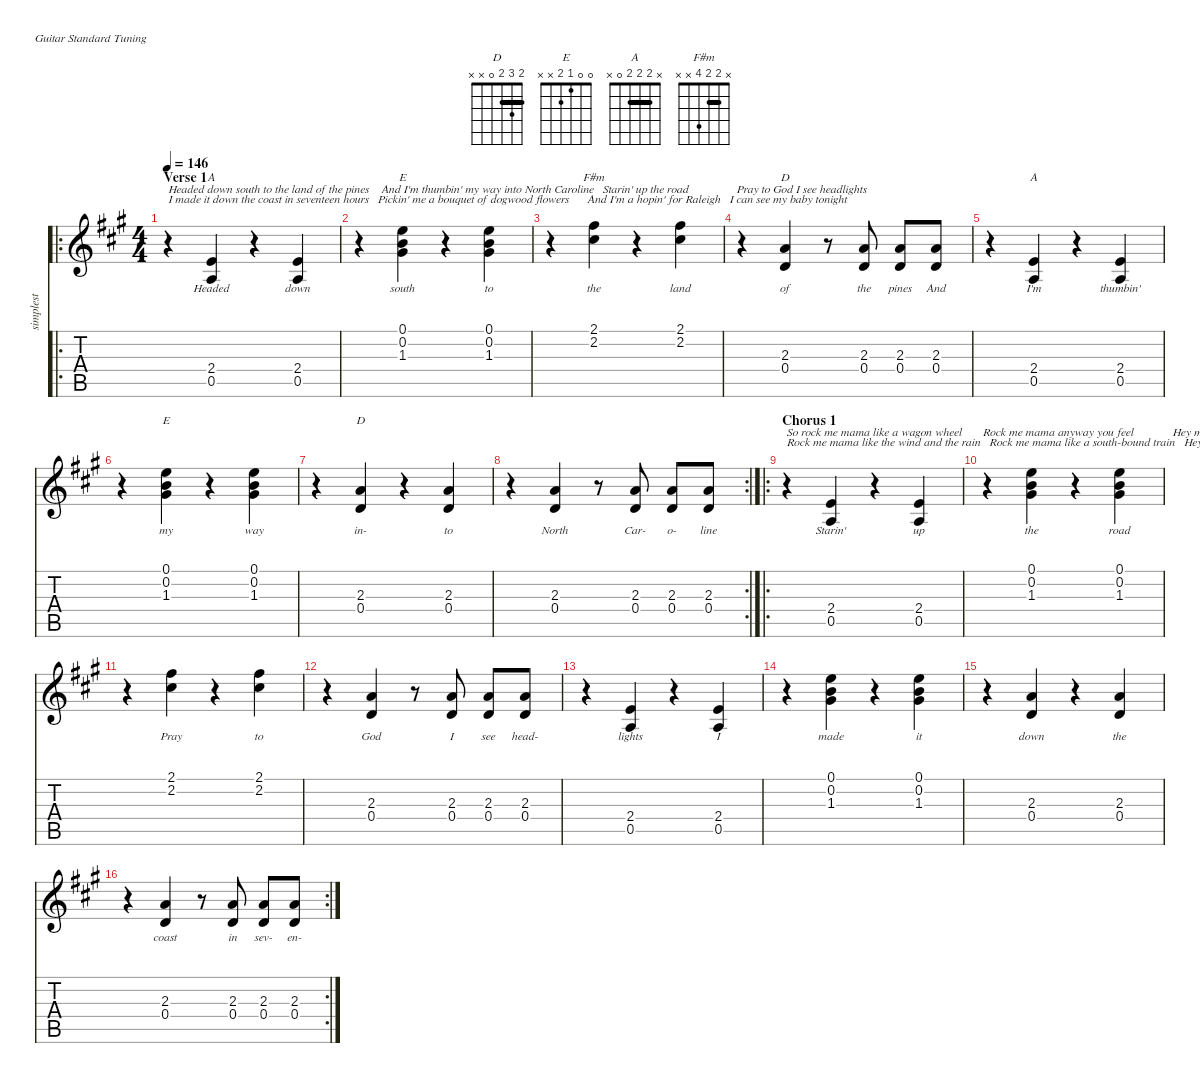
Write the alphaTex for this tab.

\defaultSystemsLayout 4
\hideDynamics
\bracketExtendMode nobrackets
\otherSystemsTrackNameOrientation horizontal
\track ("Guitar - simplest" "simplest") {defaultSystemsLayout 8 mute instrument acousticguitarsteel}
\staff {score tabs}
\tuning (E4 B3 G3 D3 A2 E2)
\chord ("D" 2 3 2 0 x x) {showfingering false barre 2}
\chord ("E" 0 0 1 2 2 0) {showfingering false}
\chord ("A" x 2 2 2 0 x) {showfingering false barre (2 2)}
\chord ("E" 0 0 1 2 x x) {showfingering false}
\chord ("F#m" x 2 2 4 x x) {showfingering false barre 2}
\ro
\ts (4 4)
\section ("" "Verse 1")
\tempo 146
\clef g2
\ks a
r.4{txt "Headed down south to the land of the pines    And I'm thumbin' my way into North Caroline   Starin' up the road                Pray to God I see headlights\nI made it down the coast in seventeen hours   Pickin' me a bouquet of dogwood flowers      And I'm a hopin' for Raleigh   I can see my baby tonight" dy f beam Down} (2.4{acc forcenatural} 0.5{acc forcenatural}).4{ch "A" lyrics (0 "Headed") lyrics (1 "") lyrics (2 "") lyrics (3 "") lyrics (4 "") beam Up} r.4{beam Up} (0.5{acc forcenatural} 2.4{acc forcenatural}).4{lyrics (0 "down") lyrics (1 "") lyrics (2 "") lyrics (3 "") lyrics (4 "") beam Up} |
r.4{beam Down} (0.1{acc forcenatural} 0.2{acc forcenatural} 1.3{acc #}).4{ch "E" lyrics (0 "south") lyrics (1 "") lyrics (2 "") lyrics (3 "") lyrics (4 "") beam Down} r.4{beam Down} (0.1{acc forcenatural} 0.2{acc forcenatural} 1.3{acc #}).4{lyrics (0 "to") lyrics (1 "") lyrics (2 "") lyrics (3 "") lyrics (4 "") beam Down} |
r.4{beam Down} (2.2{acc #} 2.1{acc #}).4{ch "F#m" lyrics (0 "the") lyrics (1 "") lyrics (2 "") lyrics (3 "") lyrics (4 "") beam Down} r.4{beam Down} (2.2{acc #} 2.1{acc #}).4{lyrics (0 "land") lyrics (1 "") lyrics (2 "") lyrics (3 "") lyrics (4 "") beam Down} |
r.4{beam Down} (2.3{acc forcenatural} 0.4{acc forcenatural}).4{ch "D" lyrics (0 "of") lyrics (1 "") lyrics (2 "") lyrics (3 "") lyrics (4 "") beam Up} r.8{beam Up} (2.3{acc forcenatural} 0.4{acc forcenatural}).8{lyrics (0 "the") lyrics (1 "") lyrics (2 "") lyrics (3 "") lyrics (4 "") beam Up} (2.3{acc forcenatural} 0.4{acc forcenatural}).8{lyrics (0 "pines") lyrics (1 "") lyrics (2 "") lyrics (3 "") lyrics (4 "") beam Up} (2.3{acc forcenatural} 0.4{acc forcenatural}).8{lyrics (0 "And") lyrics (1 "") lyrics (2 "") lyrics (3 "") lyrics (4 "") beam Up} |
r.4{beam Down} (2.4{acc forcenatural} 0.5{acc forcenatural}).4{ch "A" lyrics (0 "I'm") lyrics (1 "") lyrics (2 "") lyrics (3 "") lyrics (4 "") beam Up} r.4{beam Up} (2.4{acc forcenatural} 0.5{acc forcenatural}).4{lyrics (0 "thumbin'") lyrics (1 "") lyrics (2 "") lyrics (3 "") lyrics (4 "") beam Up} |
r.4{beam Down} (0.1{acc forcenatural} 0.2{acc forcenatural} 1.3{acc #}).4{ch "E" lyrics (0 "my") lyrics (1 "") lyrics (2 "") lyrics (3 "") lyrics (4 "") beam Down} r.4{beam Down} (0.1{acc forcenatural} 0.2{acc forcenatural} 1.3{acc #}).4{lyrics (0 "way") lyrics (1 "") lyrics (2 "") lyrics (3 "") lyrics (4 "") beam Down} |
r.4{beam Down} (2.3{acc forcenatural} 0.4{acc forcenatural}).4{ch "D" lyrics (0 "in-") lyrics (1 "") lyrics (2 "") lyrics (3 "") lyrics (4 "") beam Up} r.4{beam Up} (2.3{acc forcenatural} 0.4{acc forcenatural}).4{lyrics (0 "to") lyrics (1 "") lyrics (2 "") lyrics (3 "") lyrics (4 "") beam Up} |
\rc 2
r.4{beam Down} (2.3{acc forcenatural} 0.4{acc forcenatural}).4{lyrics (0 "North") lyrics (1 "") lyrics (2 "") lyrics (3 "") lyrics (4 "") beam Up} r.8{beam Up} (2.3{acc forcenatural} 0.4{acc forcenatural}).8{lyrics (0 "Car-") lyrics (1 "") lyrics (2 "") lyrics (3 "") lyrics (4 "") beam Up} (2.3{acc forcenatural} 0.4{acc forcenatural}).8{lyrics (0 "o-") lyrics (1 "") lyrics (2 "") lyrics (3 "") lyrics (4 "") beam Up} (2.3{acc forcenatural} 0.4{acc forcenatural}).8{lyrics (0 "line") lyrics (1 "") lyrics (2 "") lyrics (3 "") lyrics (4 "") beam Up} |
\ro
\section ("" "Chorus 1")
r.4{txt "So rock me mama like a wagon wheel       Rock me mama anyway you feel             Hey mama rock me\nRock me mama like the wind and the rain   Rock me mama like a south-bound train   Hey mama rock me" beam Down} (2.4{acc forcenatural} 0.5{acc forcenatural}).4{lyrics (0 "Starin'") lyrics (1 "") lyrics (2 "") lyrics (3 "") lyrics (4 "") beam Up} r.4{beam Up} (2.4{acc forcenatural} 0.5{acc forcenatural}).4{lyrics (0 "up") lyrics (1 "") lyrics (2 "") lyrics (3 "") lyrics (4 "") beam Up} |
r.4{beam Down} (0.1{acc forcenatural} 0.2{acc forcenatural} 1.3{acc #}).4{lyrics (0 "the") lyrics (1 "") lyrics (2 "") lyrics (3 "") lyrics (4 "") beam Down} r.4{beam Down} (0.1{acc forcenatural} 0.2{acc forcenatural} 1.3{acc #}).4{lyrics (0 "road") lyrics (1 "") lyrics (2 "") lyrics (3 "") lyrics (4 "") beam Down} |
r.4{beam Down} (2.2{acc #} 2.1{acc #}).4{lyrics (0 "Pray") lyrics (1 "") lyrics (2 "") lyrics (3 "") lyrics (4 "") beam Down} r.4{beam Down} (2.2{acc #} 2.1{acc #}).4{lyrics (0 "to") lyrics (1 "") lyrics (2 "") lyrics (3 "") lyrics (4 "") beam Down} |
r.4{beam Down} (2.3{acc forcenatural} 0.4{acc forcenatural}).4{lyrics (0 "God") lyrics (1 "") lyrics (2 "") lyrics (3 "") lyrics (4 "") beam Up} r.8{beam Up} (2.3{acc forcenatural} 0.4{acc forcenatural}).8{lyrics (0 "I") lyrics (1 "") lyrics (2 "") lyrics (3 "") lyrics (4 "") beam Up} (2.3{acc forcenatural} 0.4{acc forcenatural}).8{lyrics (0 "see") lyrics (1 "") lyrics (2 "") lyrics (3 "") lyrics (4 "") beam Up} (2.3{acc forcenatural} 0.4{acc forcenatural}).8{lyrics (0 "head-") lyrics (1 "") lyrics (2 "") lyrics (3 "") lyrics (4 "") beam Up} |
r.4{beam Down} (2.4{acc forcenatural} 0.5{acc forcenatural}).4{lyrics (0 "lights") lyrics (1 "") lyrics (2 "") lyrics (3 "") lyrics (4 "") beam Up} r.4{beam Up} (2.4{acc forcenatural} 0.5{acc forcenatural}).4{lyrics (0 "I") lyrics (1 "") lyrics (2 "") lyrics (3 "") lyrics (4 "") beam Up} |
r.4{beam Down} (0.1{acc forcenatural} 0.2{acc forcenatural} 1.3{acc #}).4{lyrics (0 "made") lyrics (1 "") lyrics (2 "") lyrics (3 "") lyrics (4 "") beam Down} r.4{beam Down} (0.1{acc forcenatural} 0.2{acc forcenatural} 1.3{acc #}).4{lyrics (0 "it") lyrics (1 "") lyrics (2 "") lyrics (3 "") lyrics (4 "") beam Down} |
r.4{beam Down} (2.3{acc forcenatural} 0.4{acc forcenatural}).4{lyrics (0 "down") lyrics (1 "") lyrics (2 "") lyrics (3 "") lyrics (4 "") beam Up} r.4{beam Up} (2.3{acc forcenatural} 0.4{acc forcenatural}).4{lyrics (0 "the") lyrics (1 "") lyrics (2 "") lyrics (3 "") lyrics (4 "") beam Up} |
\rc 2
r.4{beam Down} (2.3{acc forcenatural} 0.4{acc forcenatural}).4{lyrics (0 "coast") lyrics (1 "") lyrics (2 "") lyrics (3 "") lyrics (4 "") beam Up} r.8{beam Up} (2.3{acc forcenatural} 0.4{acc forcenatural}).8{lyrics (0 "in") lyrics (1 "") lyrics (2 "") lyrics (3 "") lyrics (4 "") beam Up} (2.3{acc forcenatural} 0.4{acc forcenatural}).8{lyrics (0 "sev-") lyrics (1 "") lyrics (2 "") lyrics (3 "") lyrics (4 "") beam Up} (2.3{acc forcenatural} 0.4{acc forcenatural}).8{lyrics (0 "en-") lyrics (1 "") lyrics (2 "") lyrics (3 "") lyrics (4 "") beam Up}
